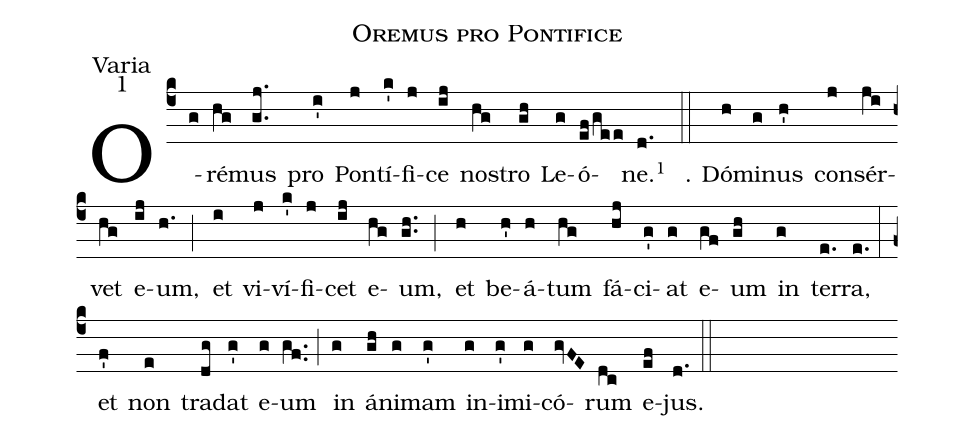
name:Oremus pro Pontifice;
office-part:Varia;
mode:1;
%%
(c4) O(g)ré(hg)mus(gj..) pro(i') Pon(j)tí(k')fi(j)ce(ij) no(hg)stro(gh) Le(g)ó(ef/gee)ne.<v>\footnotemark[1]</v>(d.) (::)
℟. Dó(h)mi(g)nus(h') con(j)sér(ji)vet(hg) e(ij)um,(h.) (;)
et(i) vi(j)ví(k')fi(j)cet(ij) e(hg)um,(gh..) (;)
et(h) be(h')á(h)tum(hg) fá(hj)ci(g')at(g) e(gf)um(gh) in(g) ter(e.)ra,(e.) (:)
et(f') non(e) tra(dg)dat(g') e(g)um(gf..) (;)
in(g) á(gh)ni(g)mam(g') in(g)i(g')mi(g)có(gvFE)rum(dc) e(ef)jus.(d.) (::)
